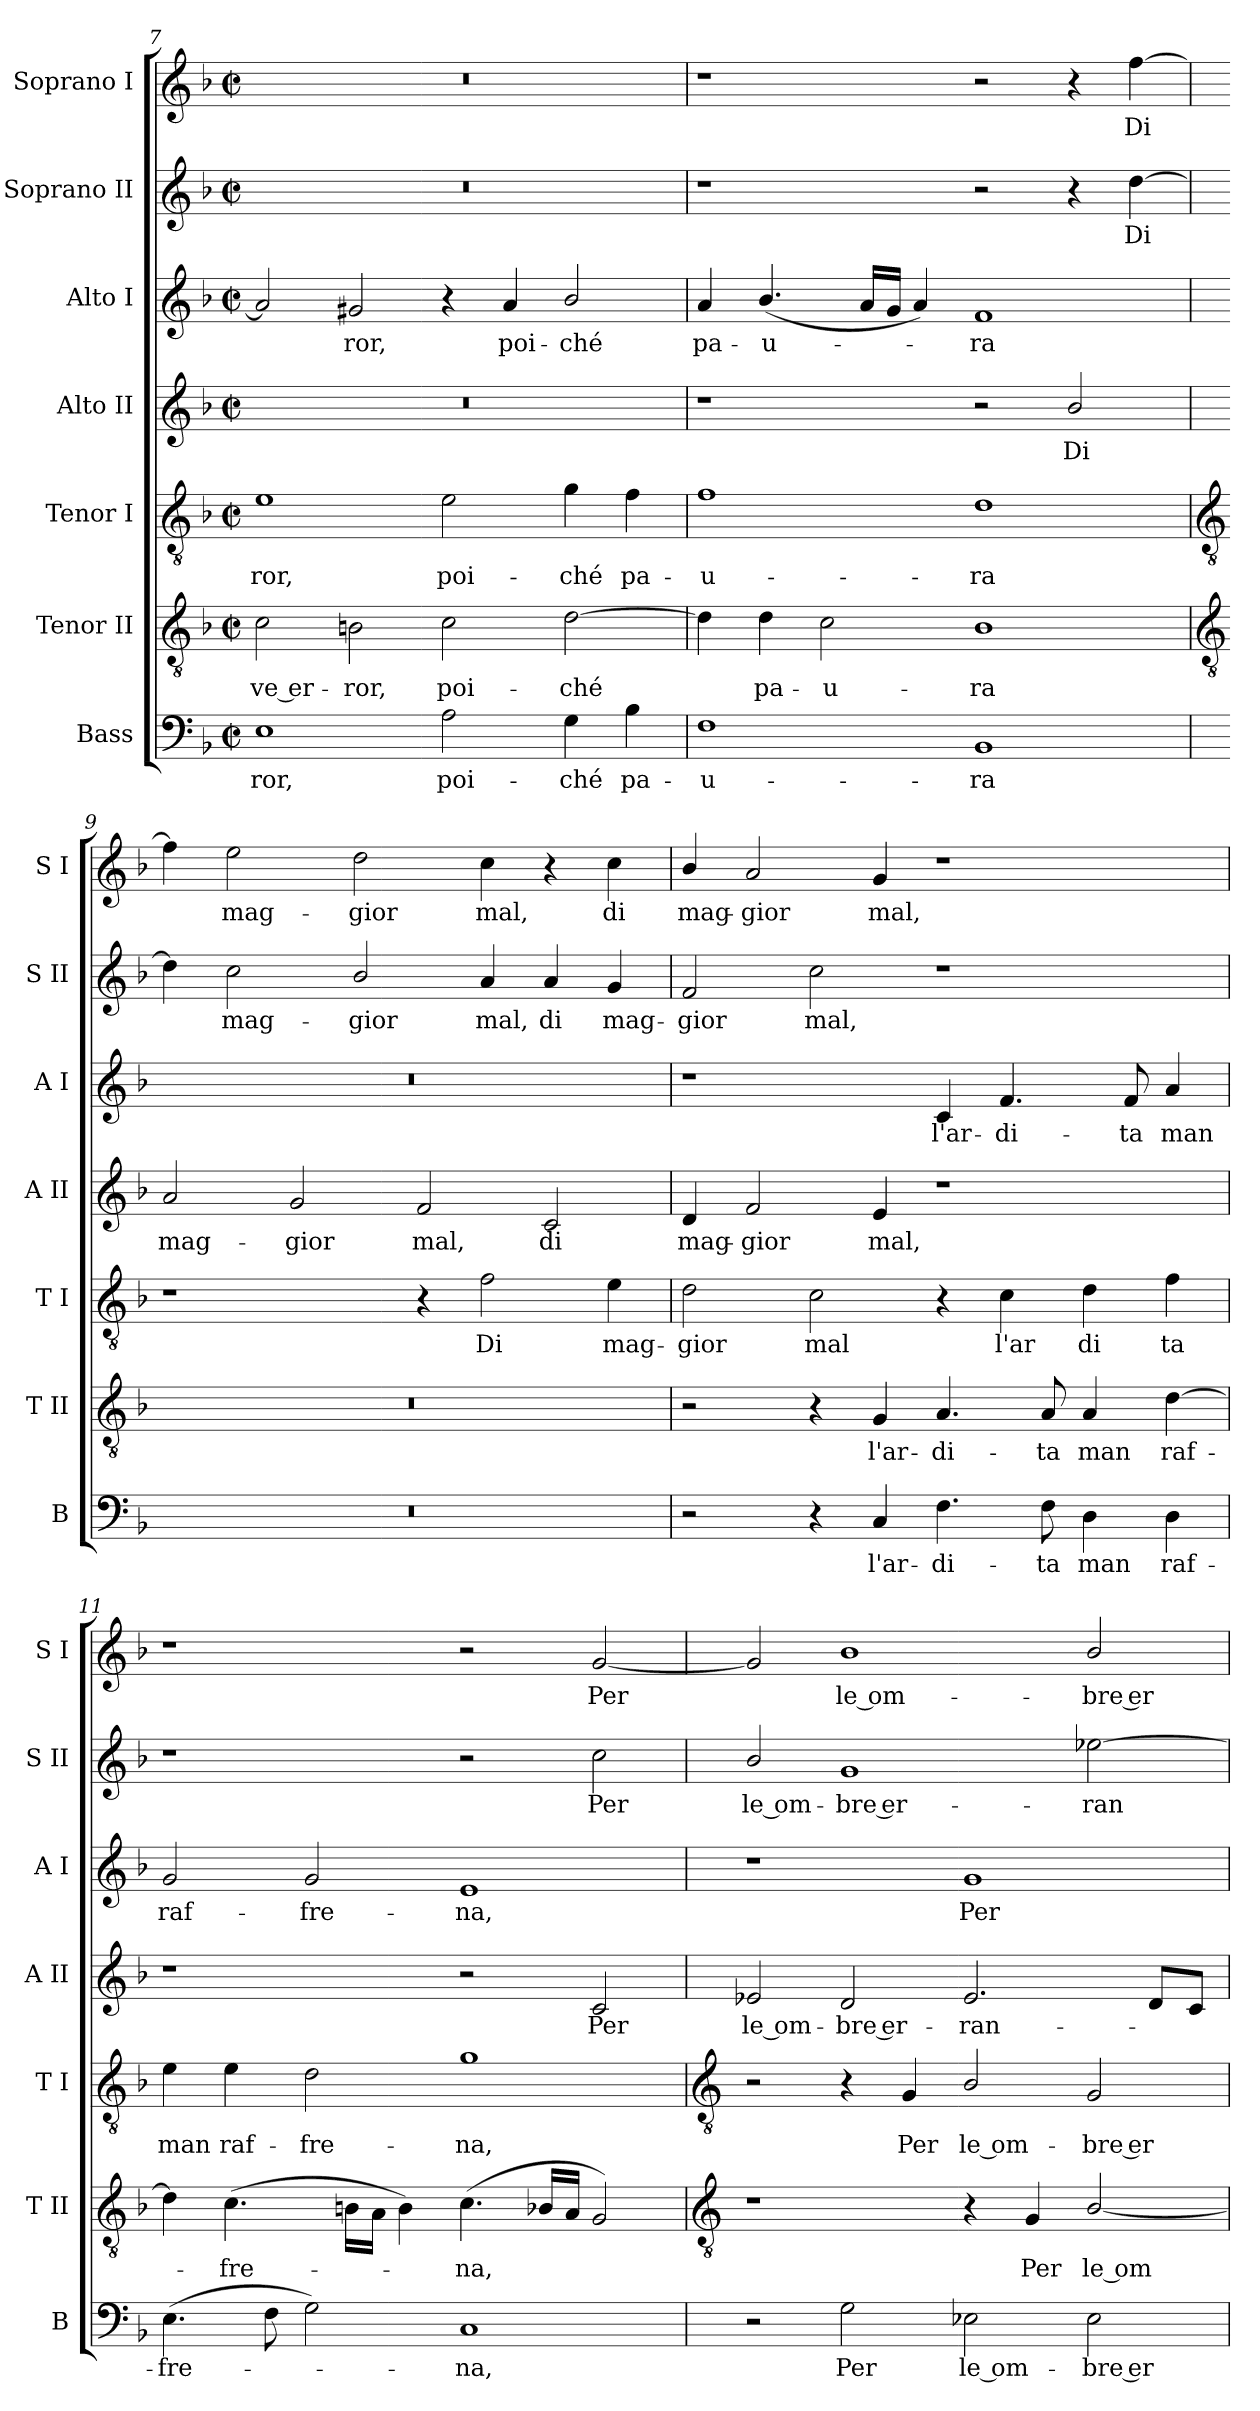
**kern	**text	**kern	**text	**kern	**text	**kern	**text	**kern	**text	**kern	**text	**kern	**text
*part7	*part7	*part6	*part6	*part5	*part5	*part4	*part4	*part3	*part3	*part2	*part2	*part1	*part1
*staff7	*staff7	*staff6	*staff6	*staff5	*staff5	*staff4	*staff4	*staff3	*staff3	*staff2	*staff2	*staff1	*staff1
*I"Bass	*	*I"Tenor II	*	*I"Tenor I	*	*I"Alto II	*	*I"Alto I	*	*I"Soprano II	*	*I"Soprano I	*
*I'B	*	*I'T II	*	*I'T I	*	*I'A II	*	*I'A I	*	*I'S II	*	*I'S I	*
*clefF4	*	*clefGv2	*	*clefGv2	*	*clefG2	*	*clefG2	*	*clefG2	*	*clefG2	*
*k[b-]	*	*k[b-]	*	*k[b-]	*	*k[b-]	*	*k[b-]	*	*k[b-]	*	*k[b-]	*
*F:	*	*F:	*	*F:	*	*F:	*	*F:	*	*F:	*	*F:	*
*M4/2	*	*M4/2	*	*M4/2	*	*M4/2	*	*M4/2	*	*M4/2	*	*M4/2	*
*met(c|)	*	*met(c|)	*	*met(c|)	*	*met(c|)	*	*met(c|)	*	*met(c|)	*	*met(c|)	*
=7	=7	=7	=7	=7	=7	=7	=7	=7	=7	=7	=7	=7	=7
!	!LO:LY:b	!	!LO:LY:b	!	!LO:LY:b	!	!	!	!	!	!	!	!
1E	-ror,	2c	-ve er-	1e	-ror,	0r	.	2a]	.	0r	.	0r	.
!	!	!	!LO:LY:b	!	!	!	!	!	!LO:LY:b	!	!	!	!
.	.	2Bn	-ror,	.	.	.	.	2g#X	ror,	.	.	.	.
!	!LO:LY:b	!	!LO:LY:b	!	!LO:LY:b	!	!	!	!	!	!	!	!
2A	poi-	2c	poi-	2e	poi-	.	.	4r	.	.	.	.	.
!	!	!	!	!	!	!	!	!	!LO:LY:b	!	!	!	!
.	.	.	.	.	.	.	.	4a	poi-	.	.	.	.
!	!LO:LY:b	!	!LO:LY:b	!	!LO:LY:b	!	!	!	!LO:LY:b	!	!	!	!
4G	-ché	[2d	-ché	4g	-ché	.	.	2b-/	-ché	.	.	.	.
!	!LO:LY:b	!	!	!	!LO:LY:b	!	!	!	!	!	!	!	!
4B-	pa-	.	.	4f	pa-	.	.	.	.	.	.	.	.
=8	=8	=8	=8	=8	=8	=8	=8	=8	=8	=8	=8	=8	=8
!	!LO:LY:b	!	!	!	!LO:LY:b	!	!	!	!LO:LY:b	!	!	!	!
1F	-u-	4d]	.	1f	-u-	1r	.	4a	pa-	1r	.	1r	.
!	!	!	!LO:LY:b	!	!	!	!	!	!LO:LY:b	!	!	!	!
.	.	4d	pa-	.	.	.	.	(<4.b-/	-u-	.	.	.	.
!	!	!	!LO:LY:b	!	!	!	!	!	!	!	!	!	!
.	.	2c	-u-	.	.	.	.	.	.	.	.	.	.
.	.	.	.	.	.	.	.	16aLL	.	.	.	.	.
.	.	.	.	.	.	.	.	16gJJ	.	.	.	.	.
.	.	.	.	.	.	.	.	4a)	.	.	.	.	.
!	!LO:LY:b	!	!LO:LY:b	!	!LO:LY:b	!	!	!	!LO:LY:b	!	!	!	!
1BB-	-ra	1B-	-ra	1d	-ra	2r	.	1f	ra	2r	.	2r	.
!	!	!	!	!	!	!	!LO:LY:b	!	!	!	!	!	!
.	.	.	.	.	.	2b-/	Di	.	.	4r	.	4r	.
!	!	!	!	!	!	!	!	!	!	!	!LO:LY:b	!	!LO:LY:b
.	.	.	.	.	.	.	.	.	.	[4dd	Di	[4ff	Di
!!LO:LB:g=z
=9	=9	=9	=9	=9	=9	=9	=9	=9	=9	=9	=9	=9	=9
*	*	*clefGv2	*	*clefGv2	*	*	*	*	*	*	*	*	*
!	!	!	!	!	!	!	!LO:LY:b	!	!	!	!	!	!
0r	.	0r	.	1r	.	2a	mag-	0r	.	4dd]	.	4ff]	.
!	!	!	!	!	!	!	!	!	!	!	!LO:LY:b	!	!LO:LY:b
.	.	.	.	.	.	.	.	.	.	2cc	mag-	2ee	mag-
!	!	!	!	!	!	!	!LO:LY:b	!	!	!	!	!	!
.	.	.	.	.	.	2g	-gior	.	.	.	.	.	.
!	!	!	!	!	!	!	!	!	!	!	!LO:LY:b	!	!LO:LY:b
.	.	.	.	.	.	.	.	.	.	2b-/	-gior	2dd	-gior
!	!	!	!	!	!	!	!LO:LY:b	!	!	!	!	!	!
.	.	.	.	4r	.	2f	mal,	.	.	.	.	.	.
!	!	!	!	!	!LO:LY:b	!	!	!	!	!	!LO:LY:b	!	!LO:LY:b
.	.	.	.	2f	Di	.	.	.	.	4a	mal,	4cc	mal,
!	!	!	!	!	!	!	!LO:LY:b	!	!	!	!LO:LY:b	!	!
.	.	.	.	.	.	2c	di	.	.	4a	di	4r	.
!	!	!	!	!	!LO:LY:b	!	!	!	!	!	!LO:LY:b	!	!LO:LY:b
.	.	.	.	4e	mag-	.	.	.	.	4g	mag-	4cc	di
=10	=10	=10	=10	=10	=10	=10	=10	=10	=10	=10	=10	=10	=10
!	!	!	!	!	!LO:LY:b	!	!LO:LY:b	!	!	!	!LO:LY:b	!	!LO:LY:b
2r	.	2r	.	2d	-gior	4d	mag-	1r	.	2f	-gior	4b-/	mag-
!	!	!	!	!	!	!	!LO:LY:b	!	!	!	!	!	!LO:LY:b
.	.	.	.	.	.	2f	-gior	.	.	.	.	2a	-gior
!	!	!	!	!	!LO:LY:b	!	!	!	!	!	!LO:LY:b	!	!
4r	.	4r	.	2c	mal	.	.	.	.	2cc	mal,	.	.
!	!LO:LY:b	!	!LO:LY:b	!	!	!	!LO:LY:b	!	!	!	!	!	!LO:LY:b
4C	l'ar-	4G	l'ar-	.	.	4e	mal,	.	.	.	.	4g	mal,
!	!LO:LY:b	!	!LO:LY:b	!	!	!	!	!	!LO:LY:b	!	!	!	!
4.F	-di-	4.A	-di-	4r	.	1r	.	4c	l'ar-	1r	.	1r	.
!	!	!	!	!	!LO:LY:b	!	!	!	!LO:LY:b	!	!	!	!
.	.	.	.	4c	l'ar	.	.	4.f	-di-	.	.	.	.
!	!LO:LY:b	!	!LO:LY:b	!	!	!	!	!	!	!	!	!	!
8F	-ta	8A	-ta	.	.	.	.	.	.	.	.	.	.
!	!LO:LY:b	!	!LO:LY:b	!	!LO:LY:b	!	!	!	!	!	!	!	!
4D	man	4A	man	4d	di	.	.	.	.	.	.	.	.
!	!	!	!	!	!	!	!	!	!LO:LY:b	!	!	!	!
.	.	.	.	.	.	.	.	8f	-ta	.	.	.	.
!	!LO:LY:b	!	!LO:LY:b	!	!LO:LY:b	!	!	!	!LO:LY:b	!	!	!	!
4D	raf-	[4d	raf-	4f	ta	.	.	4a	man	.	.	.	.
=11	=11	=11	=11	=11	=11	=11	=11	=11	=11	=11	=11	=11	=11
!	!LO:LY:b	!	!	!	!LO:LY:b	!	!	!	!LO:LY:b	!	!	!	!
(>4.E	-fre-	4d]	.	4e	man	1r	.	2g	raf-	1r	.	1r	.
!	!	!	!LO:LY:b	!	!LO:LY:b	!	!	!	!	!	!	!	!
.	.	(>4.c	fre-	4e	raf-	.	.	.	.	.	.	.	.
8F	.	.	.	.	.	.	.	.	.	.	.	.	.
!	!	!	!	!	!LO:LY:b	!	!	!	!LO:LY:b	!	!	!	!
2G)	.	.	.	2d	-fre-	.	.	2g	-fre-	.	.	.	.
.	.	16Bn\LL	.	.	.	.	.	.	.	.	.	.	.
.	.	16A\JJ	.	.	.	.	.	.	.	.	.	.	.
.	.	4B)	.	.	.	.	.	.	.	.	.	.	.
!	!LO:LY:b	!	!LO:LY:b	!	!LO:LY:b	!	!	!	!LO:LY:b	!	!	!	!
1C	na,	(<4.c	na,	1g	-na,	2r	.	1e	-na,	2r	.	2r	.
.	.	16B-XLL	.	.	.	.	.	.	.	.	.	.	.
.	.	16AJJ	.	.	.	.	.	.	.	.	.	.	.
!	!	!	!	!	!	!	!LO:LY:b	!	!	!	!LO:LY:b	!	!LO:LY:b
.	.	2G)	.	.	.	2c	Per	.	.	2cc	Per	[2g	Per
!!LO:LB:g=z
=12	=12	=12	=12	=12	=12	=12	=12	=12	=12	=12	=12	=12	=12
*	*	*clefGv2	*	*clefGv2	*	*	*	*	*	*	*	*	*
!	!	!	!	!	!	!	!LO:LY:b	!	!	!	!LO:LY:b	!	!
2r	.	1r	.	2r	.	2e-X	le om-	1r	.	2b-/	le om-	2g]	.
!	!LO:LY:b	!	!	!	!	!	!LO:LY:b	!	!	!	!LO:LY:b	!	!LO:LY:b
2G	Per	.	.	4r	.	2d	-bre er-	.	.	1g	-bre er-	1b-	le om-
!	!	!	!	!	!LO:LY:b	!	!	!	!	!	!	!	!
.	.	.	.	4G	Per	.	.	.	.	.	.	.	.
!	!LO:LY:b	!	!	!	!LO:LY:b	!	!LO:LY:b	!	!LO:LY:b	!	!	!	!
2E-X	le om-	4r	.	2B-/	le om-	2.e-	-ran-	1g	Per	.	.	.	.
!	!	!	!LO:LY:b	!	!	!	!	!	!	!	!	!	!
.	.	4G	Per	.	.	.	.	.	.	.	.	.	.
!	!LO:LY:b	!	!LO:LY:b	!	!LO:LY:b	!	!	!	!	!	!LO:LY:b	!	!LO:LY:b
2E-	-bre er-	[2B-/	le om-	2G	-bre er-	.	.	.	.	[2ee-X	-ran-	2b-/	-bre er-
.	.	.	.	.	.	8dL	.	.	.	.	.	.	.
.	.	.	.	.	.	8cJ	.	.	.	.	.	.	.
=	=	=	=	=	=	=	=	=	=	=	=	=	=
*-	*-	*-	*-	*-	*-	*-	*-	*-	*-	*-	*-	*-	*-
